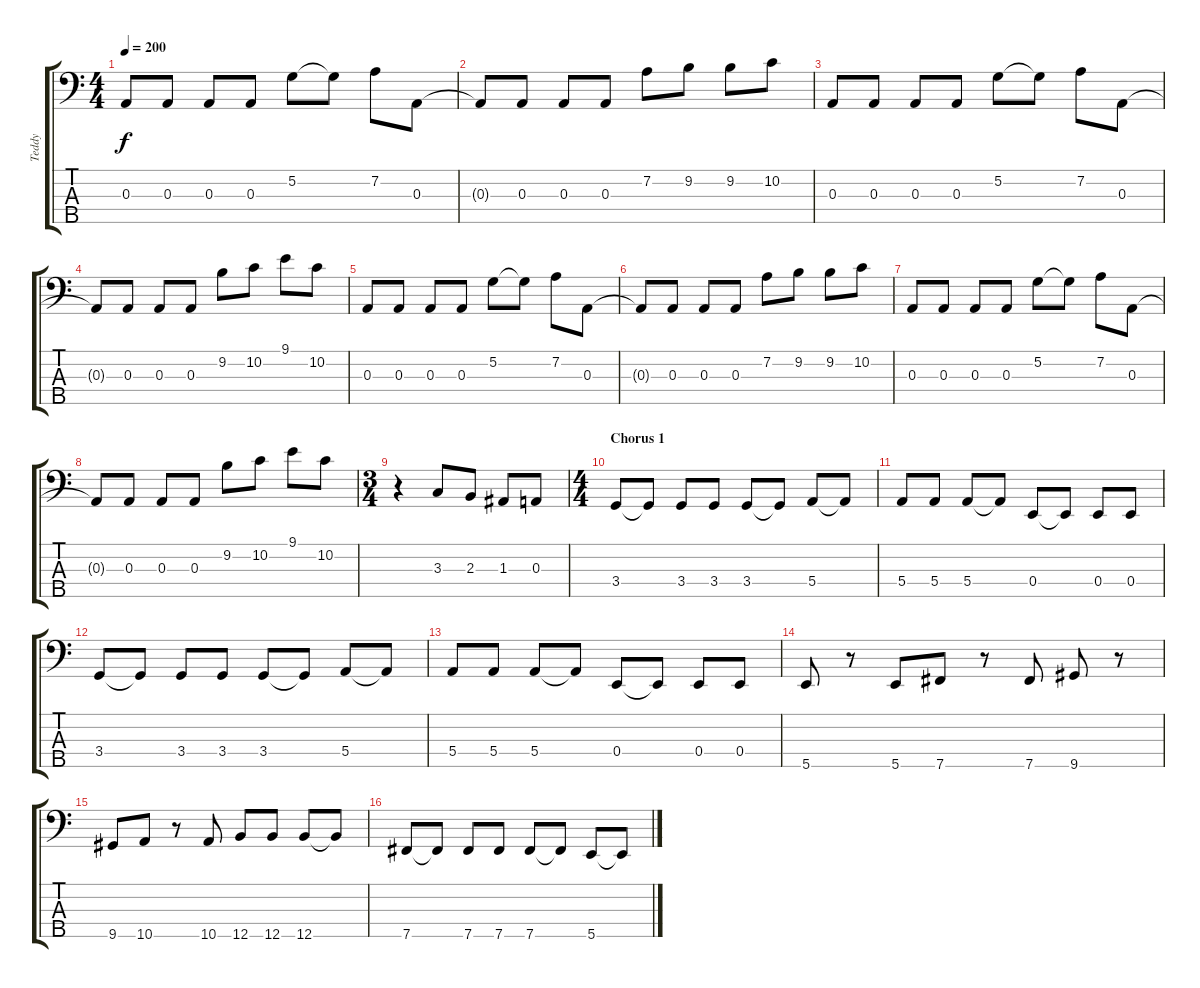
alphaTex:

\track ("Teddy" "Teddy") {instrument electricbassfinger}
\staff {score tabs}
\tuning (G2 D2 A1 E1 B0) {hide}
\ts (4 4)
\tempo 200
\clef f4
\ks c
0.3.8{dy f} 0.3.8 0.3.8 0.3.8 5.2.8 5.2{t}.8 7.2.8 0.3.8 |
0.3{t}.8 0.3.8 0.3.8 0.3.8 7.2.8 9.2.8 9.2.8 10.2.8 |
0.3.8 0.3.8 0.3.8 0.3.8 5.2.8 5.2{t}.8 7.2.8 0.3.8 |
0.3{t}.8 0.3.8 0.3.8 0.3.8 9.2.8 10.2.8 9.1.8 10.2.8 |
0.3.8 0.3.8 0.3.8 0.3.8 5.2.8 5.2{t}.8 7.2.8 0.3.8 |
0.3{t}.8 0.3.8 0.3.8 0.3.8 7.2.8 9.2.8 9.2.8 10.2.8 |
0.3.8 0.3.8 0.3.8 0.3.8 5.2.8 5.2{t}.8 7.2.8 0.3.8 |
0.3{t}.8 0.3.8 0.3.8 0.3.8 9.2.8 10.2.8 9.1.8 10.2.8 |
\ts (3 4)
r.4 3.3.8 2.3.8 1.3.8 0.3.8 |
\ts (4 4)
\section ("" "Chorus 1")
3.4.8 3.4{t}.8 3.4.8 3.4.8 3.4.8 3.4{t}.8 5.4.8 5.4{t}.8 |
5.4.8 5.4.8 5.4.8 5.4{t}.8 0.4.8 0.4{t}.8 0.4.8 0.4.8 |
3.4.8 3.4{t}.8 3.4.8 3.4.8 3.4.8 3.4{t}.8 5.4.8 5.4{t}.8 |
5.4.8 5.4.8 5.4.8 5.4{t}.8 0.4.8 0.4{t}.8 0.4.8 0.4.8 |
5.5.8 r.8 5.5.8 7.5.8 r.8 7.5.8 9.5.8 r.8 |
9.5.8 10.5.8 r.8 10.5.8 12.5.8 12.5.8 12.5.8 12.5{t}.8 |
7.5.8 7.5{t}.8 7.5.8 7.5.8 7.5.8 7.5{t}.8 5.5.8 5.5{t}.8
